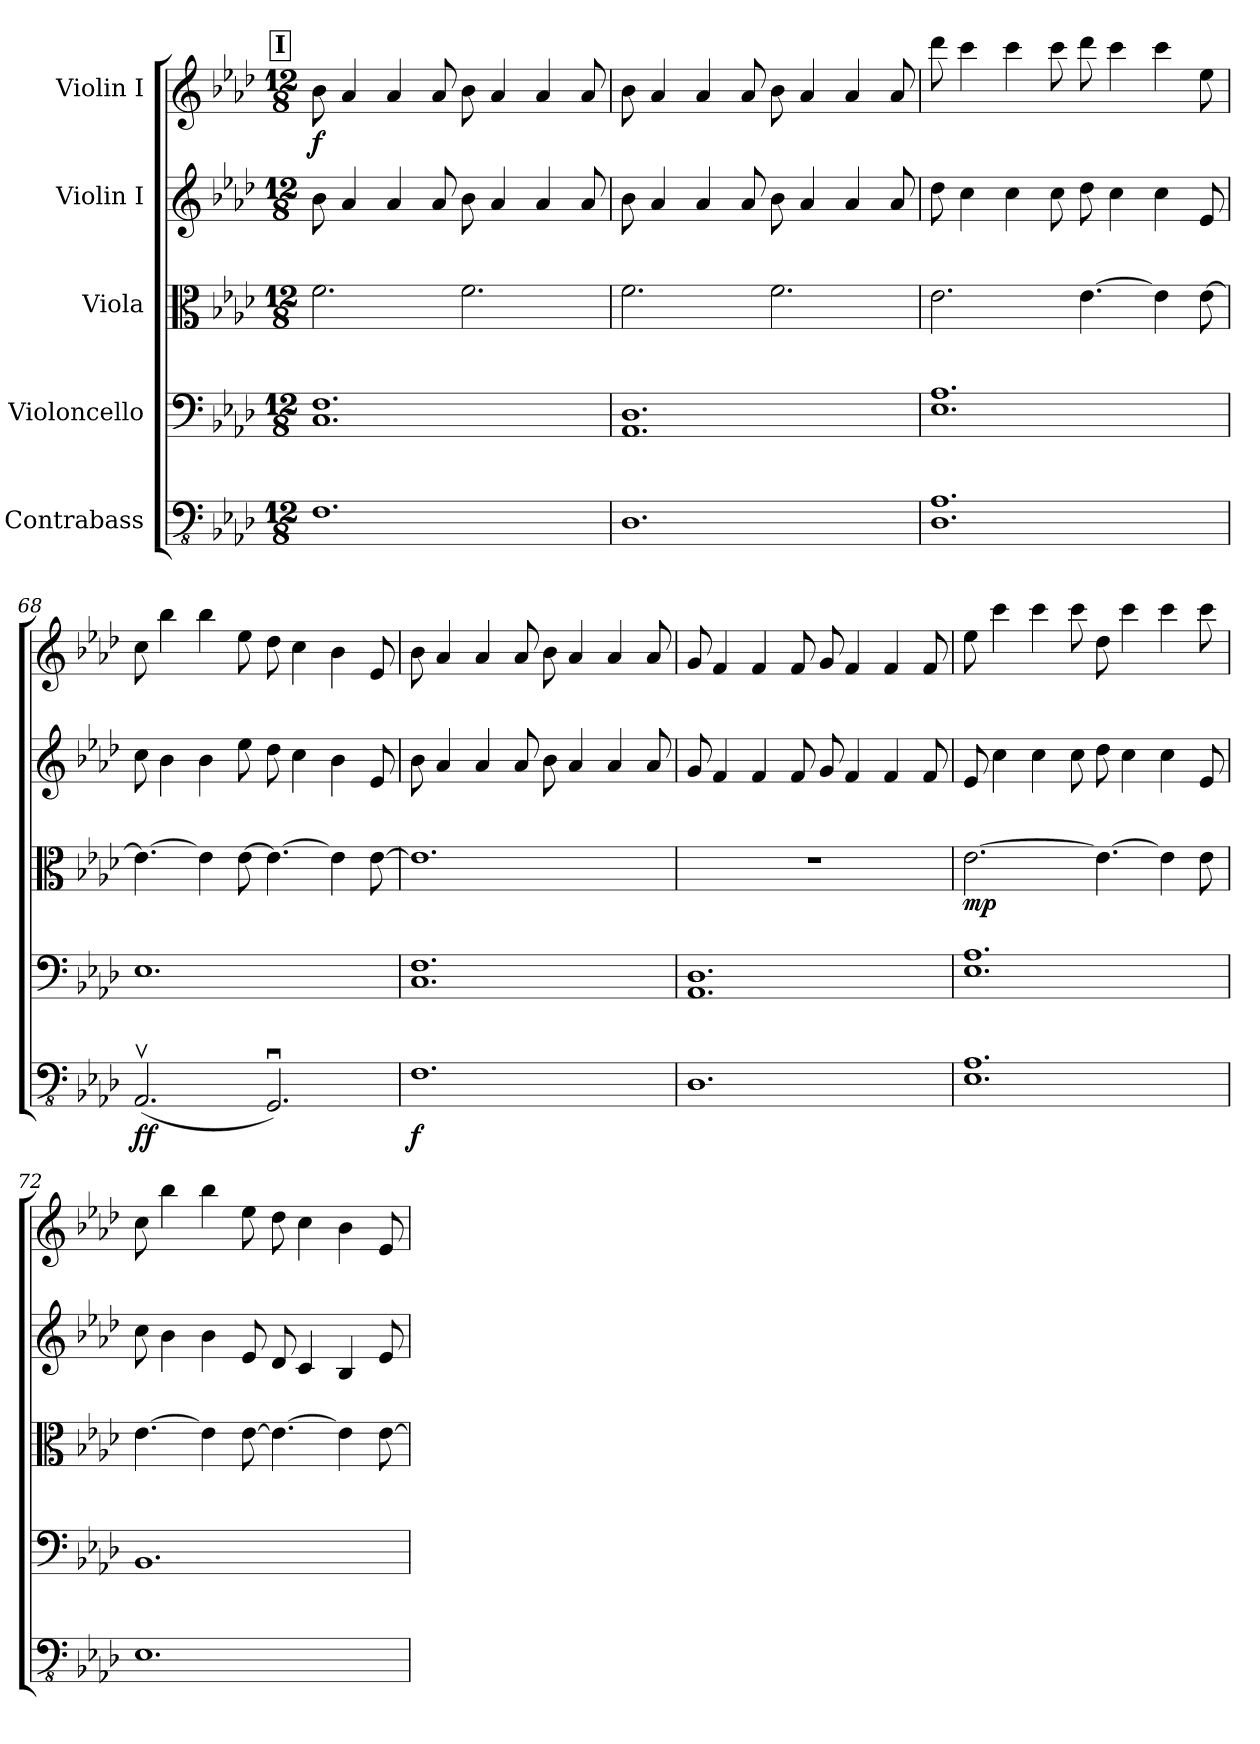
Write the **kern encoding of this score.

**kern	**dynam	**kern	**kern	**dynam	**kern	**kern	**dynam
*part5	*part5	*part4	*part3	*part3	*part2	*part1	*part1
*staff5	*staff5	*staff4	*staff3	*staff3	*staff2	*staff1	*staff1
*I"Contrabass	*	*I"Violoncello	*I"Viola	*	*I"Violin I	*I"Violin I	*
*clefFv4	*	*clefF4	*clefC3	*	*clefG2	*clefG2	*
*k[b-e-a-d-]	*	*k[b-e-a-d-]	*k[b-e-a-d-]	*	*k[b-e-a-d-]	*k[b-e-a-d-]	*
*M12/8	*	*M12/8	*M12/8	*	*M12/8	*M12/8	*
*MM120	*	*MM120	*MM120	*	*MM120	*MM120	*
!!LO:REH:place=s1:a:B:fs=14:t=I
=65	=65	=65	=65	=65	=65	=65	=65
!	!	!	!	!	!	!	!LO:DY:b
1.FF	.	1.C 1.F	2.f\	.	8b-\	8b-\	f
.	.	.	.	.	4a-/	4a-/	.
.	.	.	.	.	4a-/	4a-/	.
.	.	.	.	.	8a-/	8a-/	.
.	.	.	2.f\	.	8b-\	8b-\	.
.	.	.	.	.	4a-/	4a-/	.
.	.	.	.	.	4a-/	4a-/	.
.	.	.	.	.	8a-/	8a-/	.
=66	=66	=66	=66	=66	=66	=66	=66
1.DD-	.	1.AA- 1.D-	2.f\	.	8b-\	8b-\	.
.	.	.	.	.	4a-/	4a-/	.
.	.	.	.	.	4a-/	4a-/	.
.	.	.	.	.	8a-/	8a-/	.
.	.	.	2.f\	.	8b-\	8b-\	.
.	.	.	.	.	4a-/	4a-/	.
.	.	.	.	.	4a-/	4a-/	.
.	.	.	.	.	8a-/	8a-/	.
!!LO:LB:g=z
=67	=67	=67	=67	=67	=67	=67	=67
1.DD- 1.AA-	.	1.E- 1.A-	2.e-\	.	8dd-\	8ddd-\	.
.	.	.	.	.	4cc\	4ccc\	.
.	.	.	.	.	4cc\	4ccc\	.
.	.	.	.	.	8cc\	8ccc\	.
.	.	.	[4.e-\	.	8dd-\	8ddd-\	.
.	.	.	.	.	4cc\	4ccc\	.
.	.	.	4e-\]	.	4cc\	4ccc\	.
.	.	.	[8e-\	.	8e-/	8ee-\	.
=68	=68	=68	=68	=68	=68	=68	=68
!	!LO:DY:b	!	!	!	!	!	!
(2.AAA-v/	ff	1.E-	4.e-\_	.	8cc\	8cc\	.
.	.	.	.	.	4b-\	4bb-\	.
.	.	.	4e-\]	.	4b-\	4bb-\	.
.	.	.	[8e-\	.	8ee-\	8ee-\	.
2.GGGu/)	.	.	4.e-\_	.	8dd-\	8dd-\	.
.	.	.	.	.	4cc\	4cc\	.
.	.	.	4e-\]	.	4b-\	4b-\	.
.	.	.	[8e-\	.	8e-/	8e-/	.
=69	=69	=69	=69	=69	=69	=69	=69
!	!LO:DY:b	!	!	!	!	!	!
1.FF	f	1.C 1.F	1.e-]	.	8b-\	8b-\	.
.	.	.	.	.	4a-/	4a-/	.
.	.	.	.	.	4a-/	4a-/	.
.	.	.	.	.	8a-/	8a-/	.
.	.	.	.	.	8b-\	8b-\	.
.	.	.	.	.	4a-/	4a-/	.
.	.	.	.	.	4a-/	4a-/	.
.	.	.	.	.	8a-/	8a-/	.
=70	=70	=70	=70	=70	=70	=70	=70
1.DD-	.	1.AA- 1.D-	1.r	.	8g/	8g/	.
.	.	.	.	.	4f/	4f/	.
.	.	.	.	.	4f/	4f/	.
.	.	.	.	.	8f/	8f/	.
.	.	.	.	.	8g/	8g/	.
.	.	.	.	.	4f/	4f/	.
.	.	.	.	.	4f/	4f/	.
.	.	.	.	.	8f/	8f/	.
=71	=71	=71	=71	=71	=71	=71	=71
!	!	!	!	!LO:DY:b	!	!	!
1.EE- 1.AA-	.	1.E- 1.A-	[2.e-\	mp	8e-/	8ee-\	.
.	.	.	.	.	4cc\	4ccc\	.
.	.	.	.	.	4cc\	4ccc\	.
.	.	.	.	.	8cc\	8ccc\	.
.	.	.	4.e-\_	.	8dd-\	8dd-\	.
.	.	.	.	.	4cc\	4ccc\	.
.	.	.	4e-\]	.	4cc\	4ccc\	.
.	.	.	8e-\	.	8e-/	8ccc\	.
=72	=72	=72	=72	=72	=72	=72	=72
1.EE-	.	1.BB-	[4.e-\	.	8cc\	8cc\	.
.	.	.	.	.	4b-\	4bb-\	.
.	.	.	4e-\]	.	4b-\	4bb-\	.
.	.	.	[8e-\	.	8e-/	8ee-\	.
.	.	.	4.e-\_	.	8d-/	8dd-\	.
.	.	.	.	.	4c/	4cc\	.
.	.	.	4e-\]	.	4B-/	4b-\	.
.	.	.	[8e-\	.	8e-/	8e-/	.
=	=	=	=	=	=	=	=
*-	*-	*-	*-	*-	*-	*-	*-
